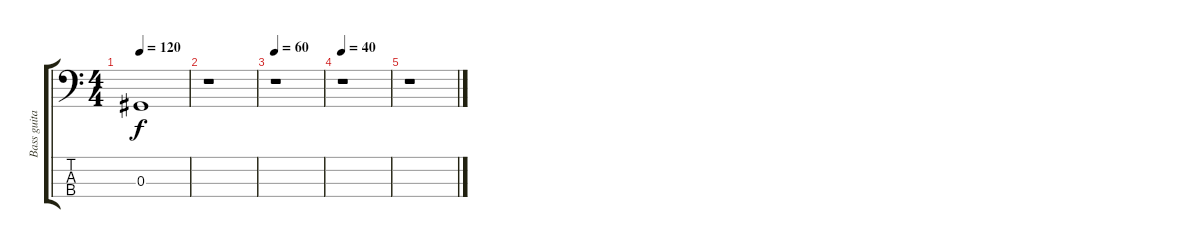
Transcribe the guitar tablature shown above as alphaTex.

\track ("Bass guitar" "Bass guita") {instrument electricbassfinger}
\staff {score tabs}
\tuning (Gb2 Db2 Ab1 Eb1) {hide}
\ts (4 4)
\tempo 120
\clef f4
\ks c
0.3{t}.1{dy f} |
r.1 |
\tempo 60
r.1 |
\tempo 40
r.1 |
r.1
